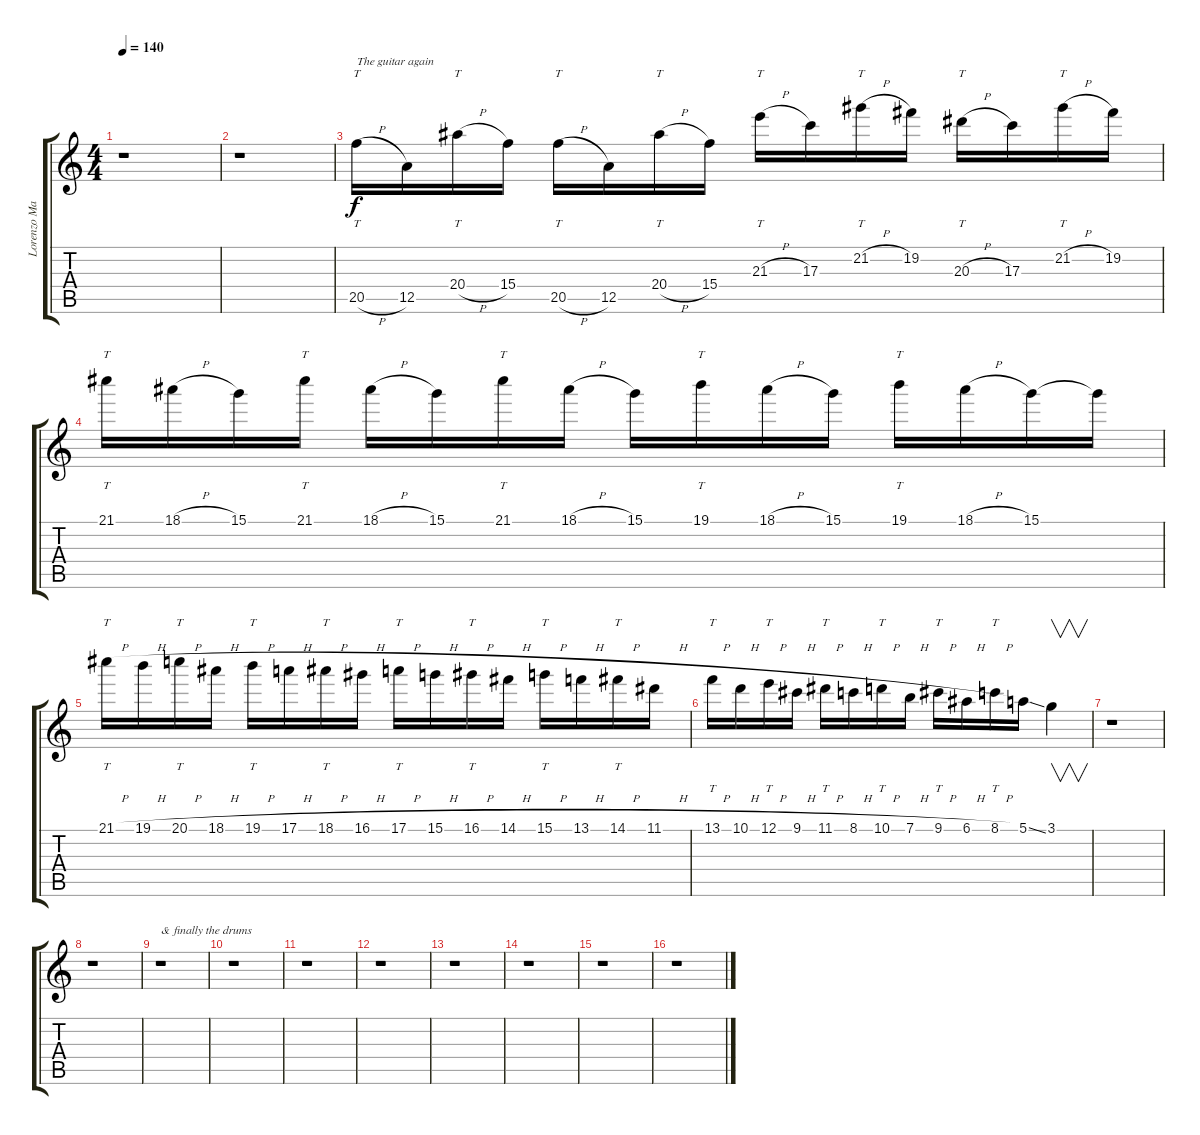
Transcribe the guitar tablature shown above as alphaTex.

\track ("Lorenzo Marcelloni" "Lorenzo Ma") {instrument distortionguitar}
\staff {score tabs}
\tuning (E4 B3 G3 D3 A2 E2) {hide}
\ts (4 4)
\tempo 140
\clef g2
\ks c
r.1{dy f} |
r.1 |
20.5{h}.16{tt txt "The guitar again"} 12.5.16 20.4{h}.16{tt} 15.4.16 20.5{h}.16{tt} 12.5.16 20.4{h}.16{tt} 15.4.16 21.3{h}.16{tt} 17.3.16 21.2{h}.16{tt} 19.2.16 20.3{h}.16{tt} 17.3.16 21.2{h}.16{tt} 19.2.16 |
21.1.16{tt} 18.1{h}.16 15.1.16 21.1.16{tt} 18.1{h}.16 15.1.16 21.1.16{tt} 18.1{h}.16 15.1.16 19.1.16{tt} 18.1{h}.16 15.1.16 19.1.16{tt} 18.1{h}.16 15.1.16 15.1{t}.16 |
21.1{h}.16{tt} 19.1{h}.16 20.1{h}.16{tt} 18.1{h}.16 19.1{h}.16{tt} 17.1{h}.16 18.1{h}.16{tt} 16.1{h}.16 17.1{h}.16{tt} 15.1{h}.16 16.1{h}.16{tt} 14.1{h}.16 15.1{h}.16{tt} 13.1{h}.16 14.1{h}.16{tt} 11.1{h}.16 |
13.1{h}.16{tt} 10.1{h}.16 12.1{h}.16{tt} 9.1{h}.16 11.1{h}.16{tt} 8.1{h}.16 10.1{h}.16{tt} 7.1{h}.16 9.1{h}.16{tt} 6.1{h}.16 8.1{h}.16{tt} 5.1{ss}.16 3.1.4{v} |
r.1 |
r.1 |
r.1{txt "& finally the drums"} |
r.1 |
r.1 |
r.1 |
r.1 |
r.1 |
r.1 |
r.1
